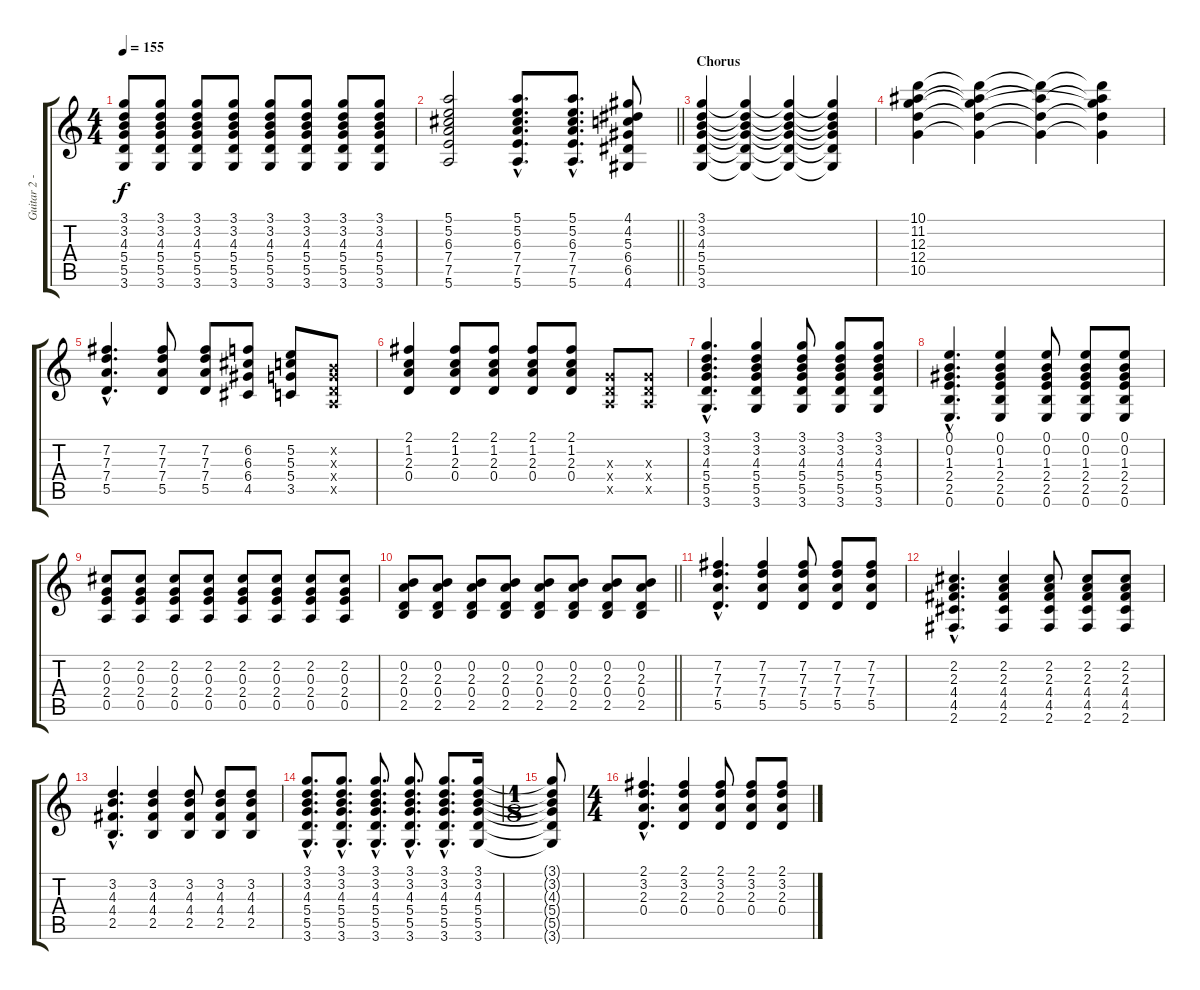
\track ("Guitar 2 - Carl" "Guitar 2 -") {instrument overdrivenguitar}
\staff {score tabs}
\tuning (E4 B3 G3 D3 A2 E2) {hide}
\ts (4 4)
\tempo 155
\clef g2
\ks c
(3.1 3.2 4.3 5.4 5.5 3.6).8{dy f} (3.1 3.2 4.3 5.4 5.5 3.6).8 (3.1 3.2 4.3 5.4 5.5 3.6).8 (3.1 3.2 4.3 5.4 5.5 3.6).8 (3.1 3.2 4.3 5.4 5.5 3.6).8 (3.1 3.2 4.3 5.4 5.5 3.6).8 (3.1 3.2 4.3 5.4 5.5 3.6).8 (3.1 3.2 4.3 5.4 5.5 3.6).8 |
\barLineRight lightlight
(5.1 5.2 6.3 7.4 7.5 5.6).2 (5.1{hac} 5.2{hac} 6.3{hac} 7.4{hac} 7.5{hac} 5.6{hac}).8{d} (5.1{hac} 5.2{hac} 6.3{hac} 7.4{hac} 7.5{hac} 5.6{hac}).8{d} (4.1 4.2 5.3 6.4 6.5 4.6).8 |
\section ("" "Chorus")
(3.1 3.2 4.3 5.4 5.5 3.6).4 (3.1{t} 3.2{t} 4.3{t} 5.4{t} 5.5{t} 3.6{t}).4 (3.1{t} 3.2{t} 4.3{t} 5.4{t} 5.5{t} 3.6{t}).4 (3.1{t} 3.2{t} 4.3{t} 5.4{t} 5.5{t} 3.6{t}).4 |
(10.1 11.2 12.3 12.4 10.5).4 (10.1{t} 11.2{t} 12.3{t} 12.4{t} 10.5{t}).4 (10.1{t} 11.2{t} 12.4{t} 10.5{t}).4 (10.1{t} 11.2{t} 12.3{t} 12.4{t} 10.5{t}).4 |
(7.2{hac} 7.3{hac} 7.4{hac} 5.5{hac}).4{d} (7.2 7.3 7.4 5.5).8 (7.2 7.3 7.4 5.5).8 (6.2 6.3 6.4 4.5).8 (5.2 5.3 5.4 3.5).8 (0.2{x} 0.3{x} 0.4{x} 0.5{x}).8 |
(2.1 1.2 2.3 0.4).4 (2.1 1.2 2.3 0.4).8 (2.1 1.2 2.3 0.4).8 (2.1 1.2 2.3 0.4).8 (2.1 1.2 2.3 0.4).8 (0.3{x} 0.4{x} 0.5{x}).8 (0.3{x} 0.4{x} 0.5{x}).8 |
(3.1{hac} 3.2{hac} 4.3{hac} 5.4{hac} 5.5{hac} 3.6{hac}).4{d} (3.1 3.2 4.3 5.4 5.5 3.6).4 (3.1 3.2 4.3 5.4 5.5 3.6).8 (3.1 3.2 4.3 5.4 5.5 3.6).8 (3.1 3.2 4.3 5.4 5.5 3.6).8 |
(0.1{hac} 0.2{hac} 1.3{hac} 2.4{hac} 2.5{hac} 0.6{hac}).4{d} (0.1 0.2 1.3 2.4 2.5 0.6).4 (0.1 0.2 1.3 2.4 2.5 0.6).8 (0.1 0.2 1.3 2.4 2.5 0.6).8 (0.1 0.2 1.3 2.4 2.5 0.6).8 |
(2.2 0.3 2.4 0.5).8 (2.2 0.3 2.4 0.5).8 (2.2 0.3 2.4 0.5).8 (2.2 0.3 2.4 0.5).8 (2.2 0.3 2.4 0.5).8 (2.2 0.3 2.4 0.5).8 (2.2 0.3 2.4 0.5).8 (2.2 0.3 2.4 0.5).8 |
\barLineRight lightlight
(0.2 2.3 0.4 2.5).8 (0.2 2.3 0.4 2.5).8 (0.2 2.3 0.4 2.5).8 (0.2 2.3 0.4 2.5).8 (0.2 2.3 0.4 2.5).8 (0.2 2.3 0.4 2.5).8 (0.2 2.3 0.4 2.5).8 (0.2 2.3 0.4 2.5).8 |
(7.2{hac} 7.3{hac} 7.4{hac} 5.5{hac}).4{d} (7.2 7.3 7.4 5.5).4 (7.2 7.3 7.4 5.5).8 (7.2 7.3 7.4 5.5).8 (7.2 7.3 7.4 5.5).8 |
(2.2{hac} 2.3{hac} 4.4{hac} 4.5{hac} 2.6{hac}).4{d} (2.2 2.3 4.4 4.5 2.6).4 (2.2 2.3 4.4 4.5 2.6).8 (2.2 2.3 4.4 4.5 2.6).8 (2.2 2.3 4.4 4.5 2.6).8 |
(3.2{hac} 4.3{hac} 4.4{hac} 2.5{hac}).4{d} (3.2 4.3 4.4 2.5).4 (3.2 4.3 4.4 2.5).8 (3.2 4.3 4.4 2.5).8 (3.2 4.3 4.4 2.5).8 |
(3.1{hac} 3.2{hac} 4.3{hac} 5.4{hac} 5.5{hac} 3.6{hac}).8{d} (3.1{hac} 3.2{hac} 4.3{hac} 5.4{hac} 5.5{hac} 3.6{hac}).8{d} (3.1{hac} 3.2{hac} 4.3{hac} 5.4{hac} 5.5{hac} 3.6{hac}).8{d} (3.1{hac} 3.2{hac} 4.3{hac} 5.4{hac} 5.5{hac} 3.6{hac}).8{d} (3.1{hac} 3.2{hac} 4.3{hac} 5.4{hac} 5.5{hac} 3.6{hac}).8{d} (3.1 3.2 4.3 5.4 5.5 3.6).16 |
\ts (1 8)
(3.1{t} 3.2{t} 4.3{t} 5.4{t} 5.5{t} 3.6{t}).8 |
\ts (4 4)
(2.1{hac} 3.2{hac} 2.3{hac} 0.4{hac}).4{d} (2.1 3.2 2.3 0.4).4 (2.1 3.2 2.3 0.4).8 (2.1 3.2 2.3 0.4).8 (2.1 3.2 2.3 0.4).8
